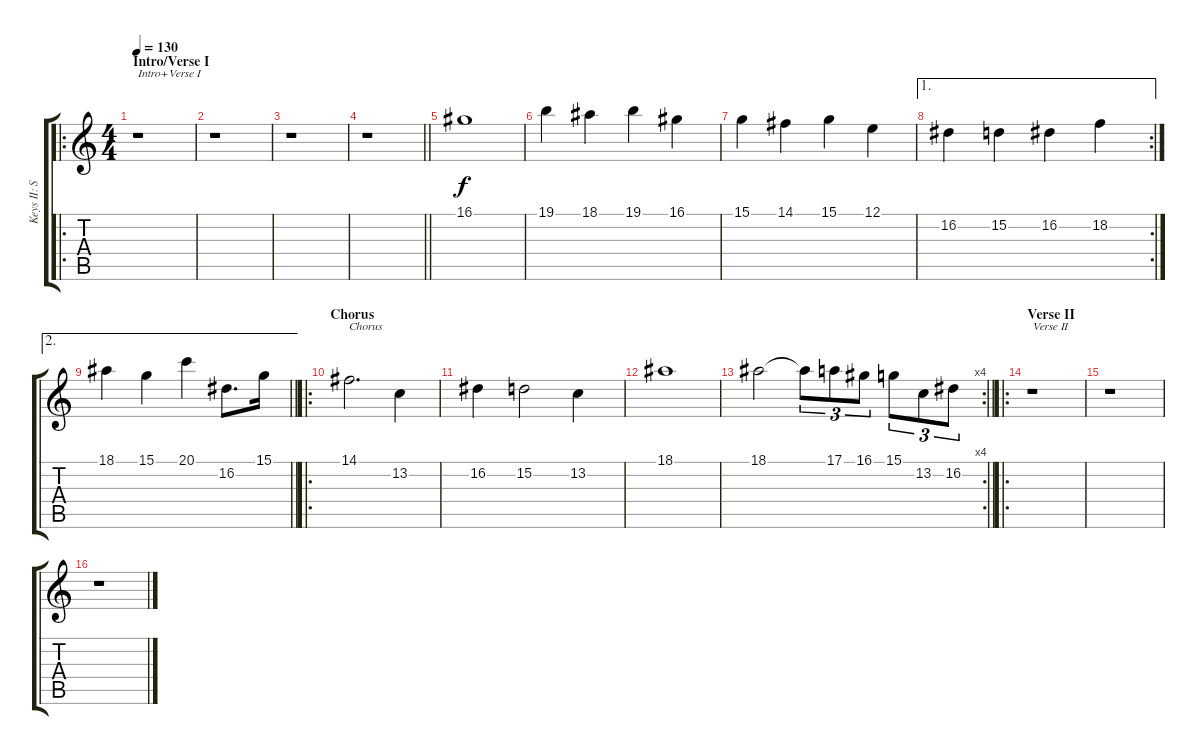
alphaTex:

\track ("Keys II: Strings [Ihsahn]" "Keys II: S") {instrument stringensemble1}
\staff {score tabs}
\tuning (E4 B3 G3 D3 A2 E2) {hide}
\ro
\ts (4 4)
\section ("" "Intro/Verse I")
\tempo 130
\clef g2
\ks c
r.1{txt "Intro+Verse I" dy f instrument stringensemble1} |
r.1 |
r.1 |
\barLineRight lightlight
r.1 |
16.1.1 |
19.1.4 18.1.4 19.1.4 16.1.4 |
15.1.4 14.1.4 15.1.4 12.1.4 |
\ae 1
\rc 2
16.2.4 15.2.4 16.2.4 18.2.4 |
\ae 2
\barLineRight lightlight
18.1.4 15.1.4 20.1.4 16.2.8{d} 15.1.16 |
\ro
\section ("" "Chorus")
14.1.2{d txt "Chorus"} 13.2.4 |
16.2.4 15.2.2 13.2.4 |
18.1.1 |
\rc 4
\barLineRight lightlight
18.1.2 18.1{t}.8{tu (3 2)} 17.1.8{tu (3 2)} 16.1.8{tu (3 2)} 15.1.8{tu (3 2)} 13.2.8{tu (3 2)} 16.2.8{tu (3 2)} |
\ro
\section ("" "Verse II")
r.1{txt "Verse II"} |
r.1 |
r.1
